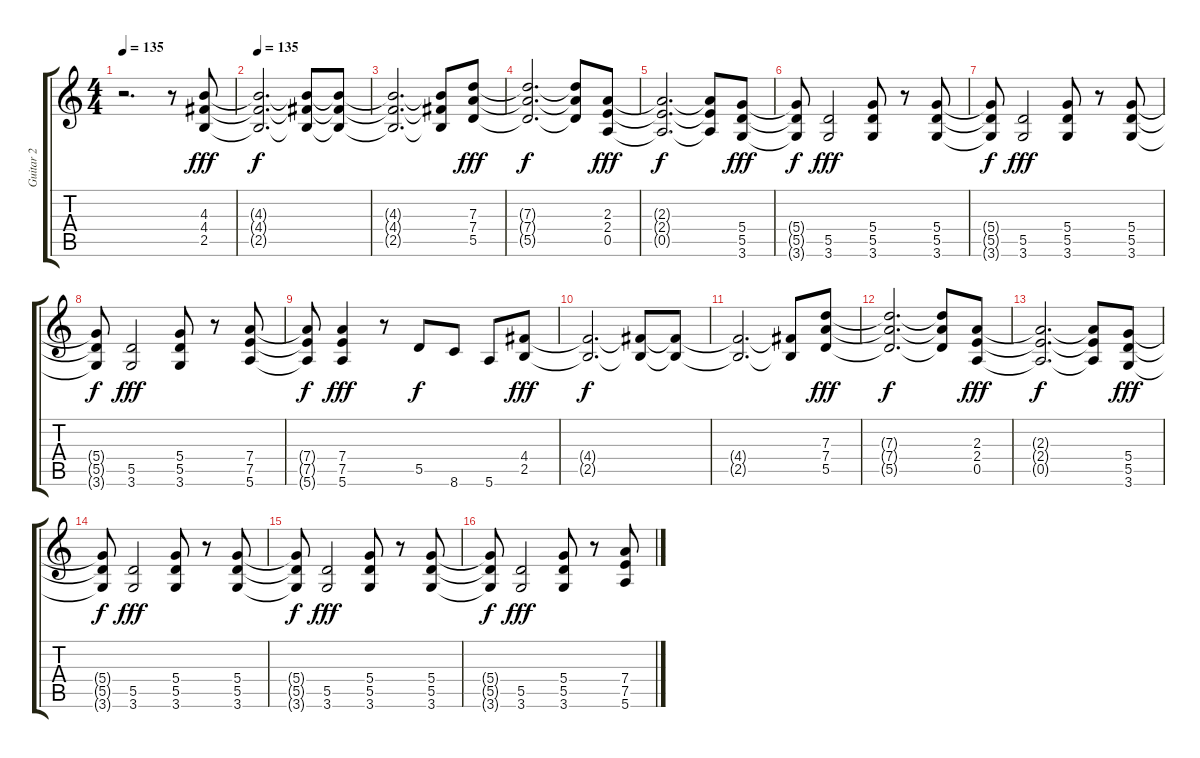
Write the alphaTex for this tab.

\track ("Guitar 2" "Guitar 2") {instrument distortionguitar}
\staff {score tabs}
\tuning (E4 B3 G3 D3 A2 E2) {hide}
\ts (4 4)
\tempo 135
\clef g2
\ks c
r.2{d dy f} r.8 (4.3 4.4 2.5).8{dy fff volume 16 balance 8 instrument overdrivenguitar} |
\tempo 135
(4.3{t} 4.4{t} 2.5{t}).2{d dy f} (4.3{t} 4.4{t} 2.5{t}).8 (4.3{t} 4.4{t} 2.5{t}).8 |
(4.3{t} 4.4{t} 2.5{t}).2{d} (4.3{t} 4.4{t} 2.5{t}).8 (7.3 7.4 5.5).8{dy fff} |
(7.3{t} 7.4{t} 5.5{t}).2{d dy f} (7.3{t} 7.4{t} 5.5{t}).8 (2.3 2.4 0.5).8{dy fff} |
(2.3{t} 2.4{t} 0.5{t}).2{d dy f} (2.3{t} 2.4{t} 0.5{t}).8 (5.4 5.5 3.6).8{dy fff} |
(5.4{t} 5.5{t} 3.6{t}).8{dy f} (5.5 3.6).2{dy fff} (5.4 5.5 3.6).8 r.8 (5.4 5.5 3.6).8 |
(5.4{t} 5.5{t} 3.6{t}).8{dy f} (5.5 3.6).2{dy fff} (5.4 5.5 3.6).8 r.8 (5.4 5.5 3.6).8 |
(5.4{t} 5.5{t} 3.6{t}).8{dy f} (5.5 3.6).2{dy fff} (5.4 5.5 3.6).8 r.8 (7.4 7.5 5.6).8 |
(7.4{t} 7.5{t} 5.6{t}).8{dy f} (7.4 7.5 5.6).4{dy fff} r.8 5.5.8{dy f} 8.6.8 5.6.8 (4.4 2.5).8{dy fff} |
(4.4{t} 2.5{t}).2{d dy f} (4.4{t} 2.5{t}).8 (4.4{t} 2.5{t}).8 |
(4.4{t} 2.5{t}).2{d} (4.4{t} 2.5{t}).8 (7.3 7.4 5.5).8{dy fff} |
(7.3{t} 7.4{t} 5.5{t}).2{d dy f} (7.3{t} 7.4{t} 5.5{t}).8 (2.3 2.4 0.5).8{dy fff} |
(2.3{t} 2.4{t} 0.5{t}).2{d dy f} (2.3{t} 2.4{t} 0.5{t}).8 (5.4 5.5 3.6).8{dy fff} |
(5.4{t} 5.5{t} 3.6{t}).8{dy f} (5.5 3.6).2{dy fff} (5.4 5.5 3.6).8 r.8 (5.4 5.5 3.6).8 |
(5.4{t} 5.5{t} 3.6{t}).8{dy f} (5.5 3.6).2{dy fff} (5.4 5.5 3.6).8 r.8 (5.4 5.5 3.6).8 |
(5.4{t} 5.5{t} 3.6{t}).8{dy f} (5.5 3.6).2{dy fff} (5.4 5.5 3.6).8 r.8 (7.4 7.5 5.6).8
